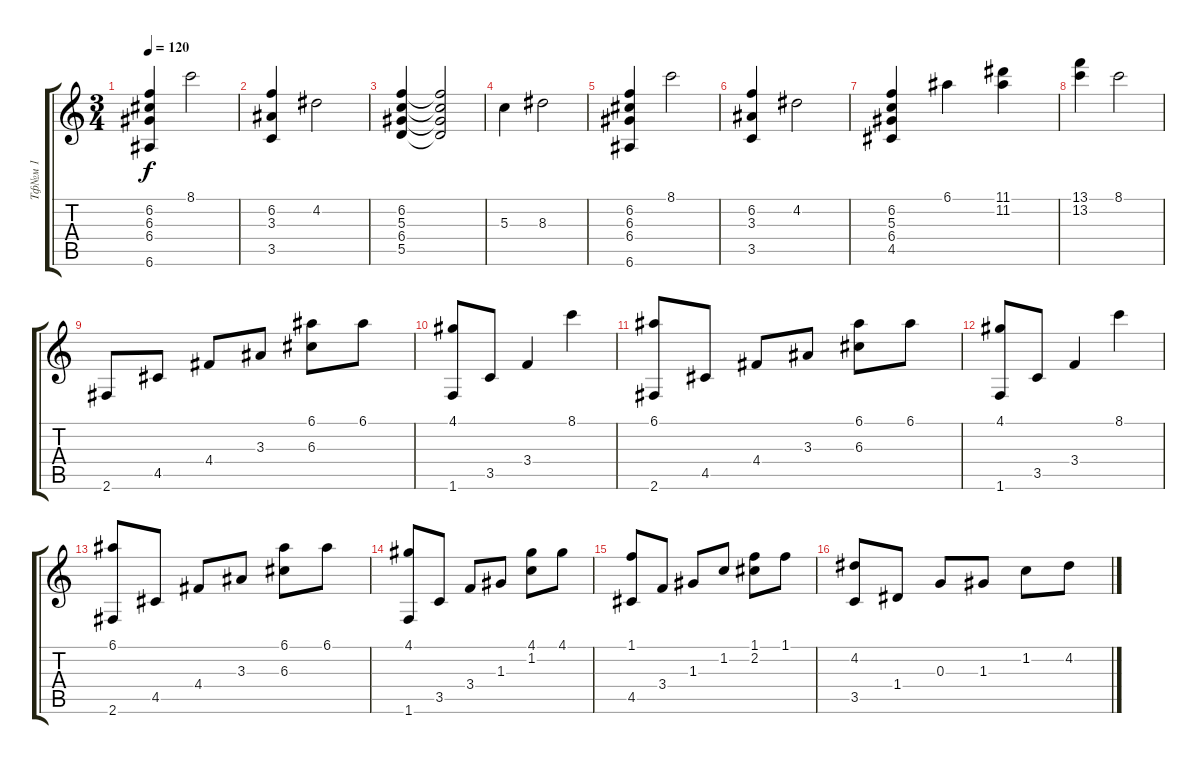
\track ("Тф№м 1" "Тф№м 1") {instrument acousticguitarsteel}
\staff {score tabs}
\tuning (E4 B3 G3 D3 A2 E2) {hide}
\ts (3 4)
\tempo 120
\clef g2
\ks c
(6.2 6.3 6.4 6.6).4{dy f} 8.1.2 |
(6.2 3.3 3.5).4 4.2.2 |
(6.2 5.3 6.4 5.5).4 (6.2{t} 5.3{t} 6.4{t} 5.5{t}).2 |
5.3.4 8.3.2 |
(6.2 6.3 6.4 6.6).4 8.1.2 |
(6.2 3.3 3.5).4 4.2.2 |
(6.2 5.3 6.4 4.5).4 6.1.4 (11.1 11.2).4 |
(13.1 13.2).4 8.1.2 |
2.6.8 4.5.8 4.4.8 3.3.8 (6.1 6.3).8 6.1.8 |
(4.1 1.6).8 3.5.8 3.4.4 8.1.4 |
(6.1 2.6).8 4.5.8 4.4.8 3.3.8 (6.1 6.3).8 6.1.8 |
(4.1 1.6).8 3.5.8 3.4.4 8.1.4 |
(6.1 2.6).8 4.5.8 4.4.8 3.3.8 (6.1 6.3).8 6.1.8 |
(4.1 1.6).8 3.5.8 3.4.8 1.3.8 (4.1 1.2).8 4.1.8 |
(1.1 4.5).8 3.4.8 1.3.8 1.2.8 (1.1 2.2).8 1.1.8 |
(4.2 3.5).8 1.4.8 0.3.8 1.3.8 1.2.8 4.2.8
